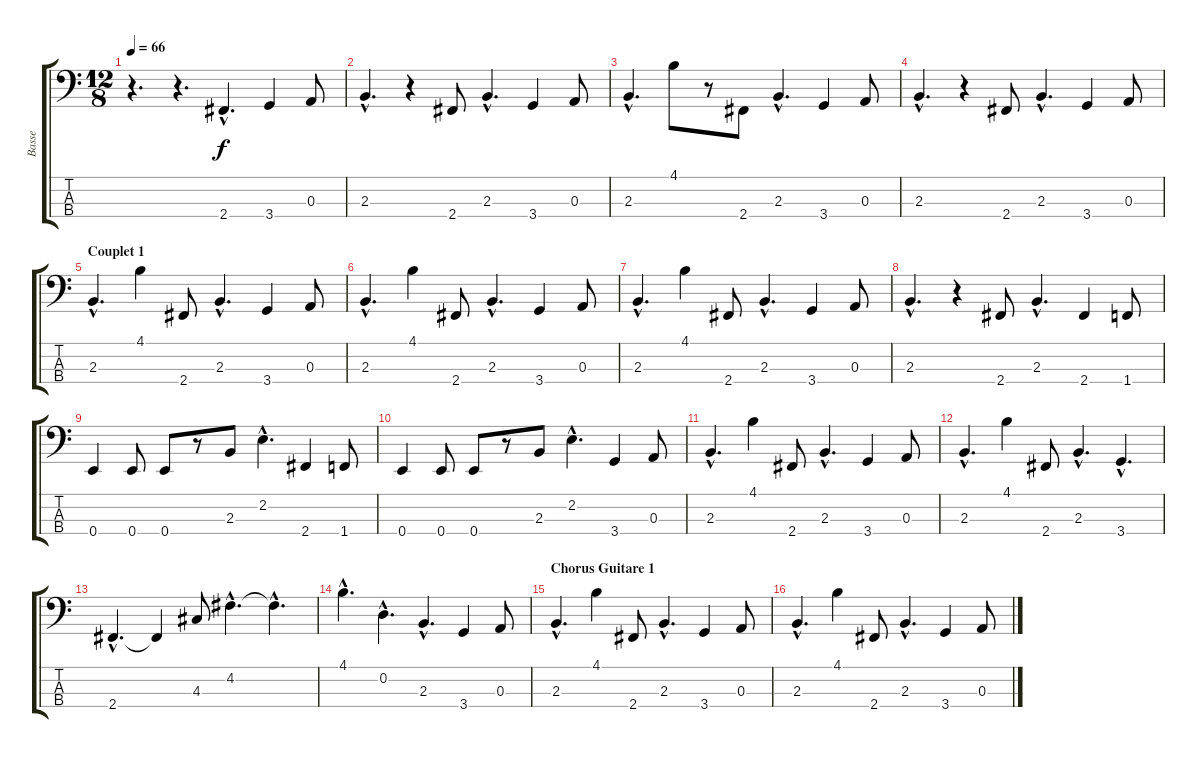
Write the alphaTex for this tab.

\track ("Basse" "Basse") {instrument electricbassfinger}
\staff {score tabs}
\tuning (G2 D2 A1 E1) {hide}
\ts (12 8)
\tempo 66
\clef f4
\ks c
r.4{d dy f instrument electricbassfinger} r.4{d} 2.4{hac}.4{d} 3.4.4 0.3.8 |
2.3{hac}.4{d} r.4 2.4.8 2.3{hac}.4{d} 3.4.4 0.3.8 |
2.3{hac}.4{d} 4.1.8 r.8 2.4.8 2.3{hac}.4{d} 3.4.4 0.3.8 |
2.3{hac}.4{d} r.4 2.4.8 2.3{hac}.4{d} 3.4.4 0.3.8 |
\section ("" "Couplet 1")
2.3{hac}.4{d} 4.1.4 2.4.8 2.3{hac}.4{d} 3.4.4 0.3.8 |
2.3{hac}.4{d} 4.1.4 2.4.8 2.3{hac}.4{d} 3.4.4 0.3.8 |
2.3{hac}.4{d} 4.1.4 2.4.8 2.3{hac}.4{d} 3.4.4 0.3.8 |
2.3{hac}.4{d} r.4 2.4.8 2.3{hac}.4{d} 2.4.4 1.4.8 |
0.4.4 0.4.8 0.4.8 r.8 2.3.8 2.2{hac}.4{d} 2.4.4 1.4.8 |
0.4.4 0.4.8 0.4.8 r.8 2.3.8 2.2{hac}.4{d} 3.4.4 0.3.8 |
2.3{hac}.4{d} 4.1.4 2.4.8 2.3{hac}.4{d} 3.4.4 0.3.8 |
2.3{hac}.4{d} 4.1.4 2.4.8 2.3{hac}.4{d} 3.4{hac}.4{d} |
2.4{hac}.4{d} 2.4{t}.4 4.3.8 4.2{hac}.4{d} 4.2{hac t}.4{d} |
4.1{hac}.4{d} 0.2{hac}.4{d} 2.3{hac}.4{d} 3.4.4 0.3.8 |
\section ("" "Chorus Guitare 1")
2.3{hac}.4{d} 4.1.4 2.4.8 2.3{hac}.4{d} 3.4.4 0.3.8 |
2.3{hac}.4{d} 4.1.4 2.4.8 2.3{hac}.4{d} 3.4.4 0.3.8
